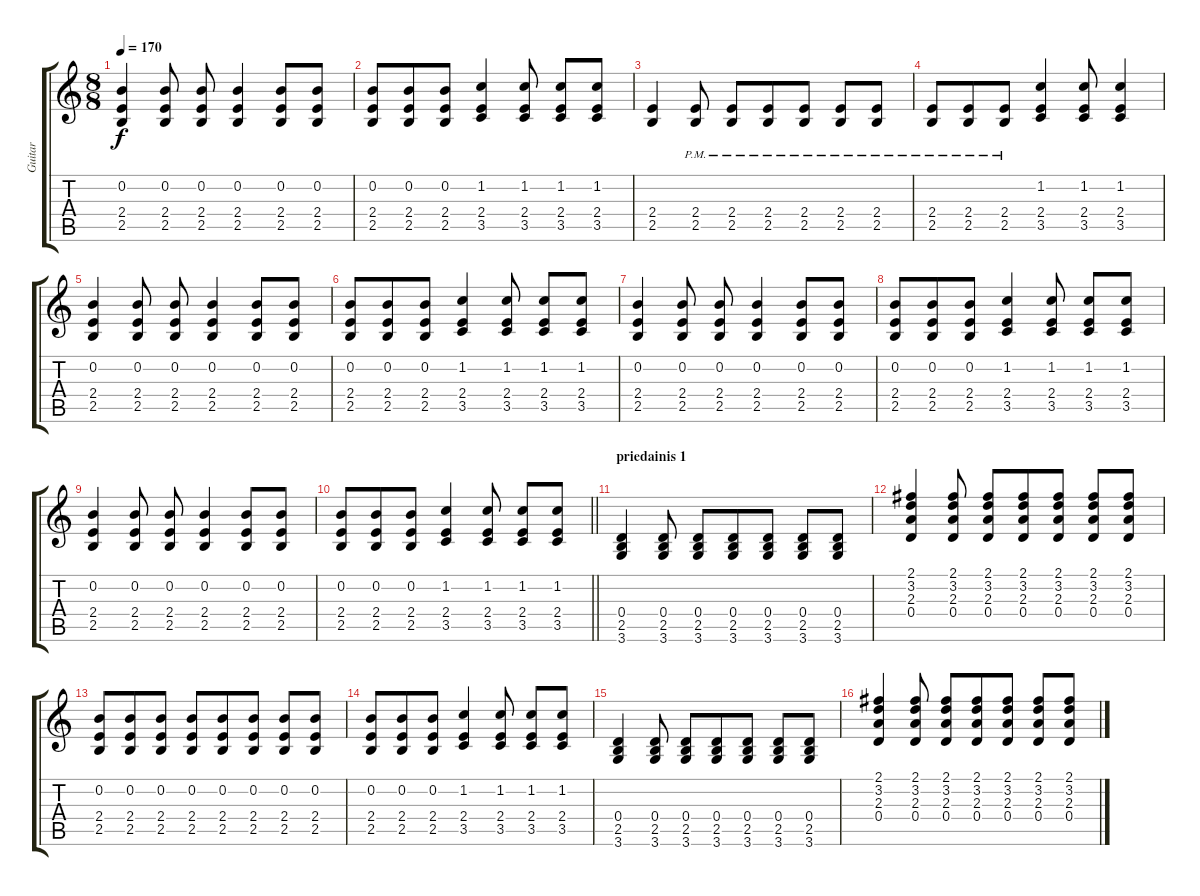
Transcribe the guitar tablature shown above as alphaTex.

\track ("Guitar" "Guitar") {instrument distortionguitar}
\staff {score tabs}
\tuning (E4 B3 G3 D3 A2 E2) {hide}
\ts (8 8)
\tempo 170
\clef g2
\ks c
(0.2 2.4 2.5).4{dy f} (0.2 2.4 2.5).8 (0.2 2.4 2.5).8 (0.2 2.4 2.5).4 (0.2 2.4 2.5).8 (0.2 2.4 2.5).8 |
(0.2 2.4 2.5).8 (0.2 2.4 2.5).8 (0.2 2.4 2.5).8 (1.2 2.4 3.5).4 (1.2 2.4 3.5).8 (1.2 2.4 3.5).8 (1.2 2.4 3.5).8 |
(2.4 2.5).4 (2.4{pm} 2.5{pm}).8 (2.4{pm} 2.5{pm}).8 (2.4{pm} 2.5{pm}).8 (2.4{pm} 2.5{pm}).8 (2.4{pm} 2.5{pm}).8 (2.4{pm} 2.5{pm}).8 |
(2.4{pm} 2.5{pm}).8 (2.4{pm} 2.5{pm}).8 (2.4{pm} 2.5{pm}).8 (1.2 2.4 3.5).4 (1.2 2.4 3.5).8 (1.2 2.4 3.5).4 |
(0.2 2.4 2.5).4 (0.2 2.4 2.5).8 (0.2 2.4 2.5).8 (0.2 2.4 2.5).4 (0.2 2.4 2.5).8 (0.2 2.4 2.5).8 |
(0.2 2.4 2.5).8 (0.2 2.4 2.5).8 (0.2 2.4 2.5).8 (1.2 2.4 3.5).4 (1.2 2.4 3.5).8 (1.2 2.4 3.5).8 (1.2 2.4 3.5).8 |
(0.2 2.4 2.5).4 (0.2 2.4 2.5).8 (0.2 2.4 2.5).8 (0.2 2.4 2.5).4 (0.2 2.4 2.5).8 (0.2 2.4 2.5).8 |
(0.2 2.4 2.5).8 (0.2 2.4 2.5).8 (0.2 2.4 2.5).8 (1.2 2.4 3.5).4 (1.2 2.4 3.5).8 (1.2 2.4 3.5).8 (1.2 2.4 3.5).8 |
(0.2 2.4 2.5).4 (0.2 2.4 2.5).8 (0.2 2.4 2.5).8 (0.2 2.4 2.5).4 (0.2 2.4 2.5).8 (0.2 2.4 2.5).8 |
\barLineRight lightlight
(0.2 2.4 2.5).8 (0.2 2.4 2.5).8 (0.2 2.4 2.5).8 (1.2 2.4 3.5).4 (1.2 2.4 3.5).8 (1.2 2.4 3.5).8 (1.2 2.4 3.5).8 |
\section ("" "priedainis 1")
(0.4 2.5 3.6).4 (0.4 2.5 3.6).8 (0.4 2.5 3.6).8 (0.4 2.5 3.6).8 (0.4 2.5 3.6).8 (0.4 2.5 3.6).8 (0.4 2.5 3.6).8 |
(2.1 3.2 2.3 0.4).4 (2.1 3.2 2.3 0.4).8 (2.1 3.2 2.3 0.4).8 (2.1 3.2 2.3 0.4).8 (2.1 3.2 2.3 0.4).8 (2.1 3.2 2.3 0.4).8 (2.1 3.2 2.3 0.4).8 |
(0.2 2.4 2.5).8 (0.2 2.4 2.5).8 (0.2 2.4 2.5).8 (0.2 2.4 2.5).8 (0.2 2.4 2.5).8 (0.2 2.4 2.5).8 (0.2 2.4 2.5).8 (0.2 2.4 2.5).8 |
(0.2 2.4 2.5).8 (0.2 2.4 2.5).8 (0.2 2.4 2.5).8 (1.2 2.4 3.5).4 (1.2 2.4 3.5).8 (1.2 2.4 3.5).8 (1.2 2.4 3.5).8 |
(0.4 2.5 3.6).4 (0.4 2.5 3.6).8 (0.4 2.5 3.6).8 (0.4 2.5 3.6).8 (0.4 2.5 3.6).8 (0.4 2.5 3.6).8 (0.4 2.5 3.6).8 |
(2.1 3.2 2.3 0.4).4 (2.1 3.2 2.3 0.4).8 (2.1 3.2 2.3 0.4).8 (2.1 3.2 2.3 0.4).8 (2.1 3.2 2.3 0.4).8 (2.1 3.2 2.3 0.4).8 (2.1 3.2 2.3 0.4).8
